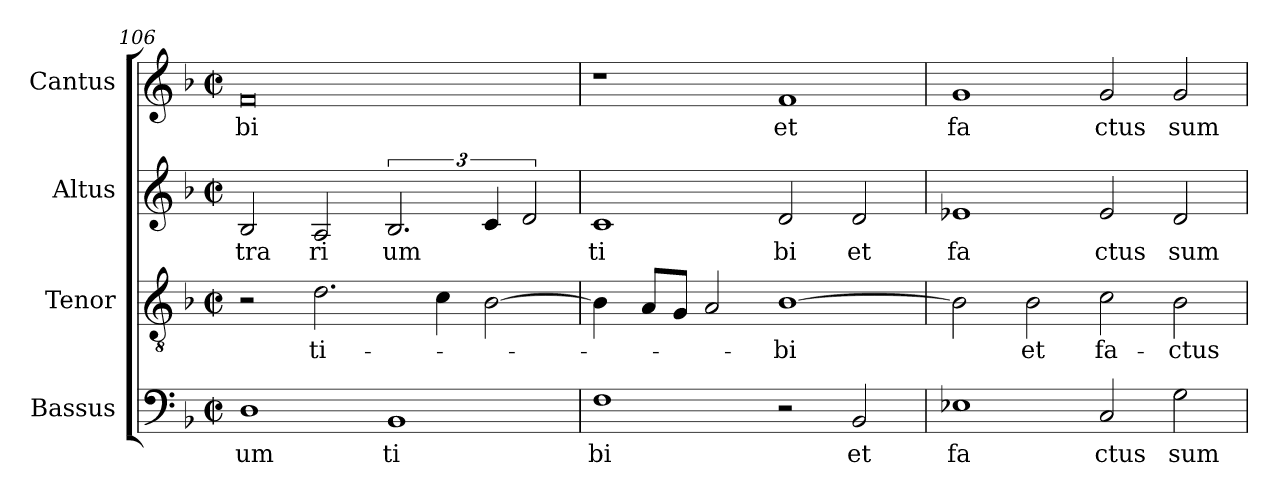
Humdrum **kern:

**kern	**text	**kern	**text	**kern	**text	**kern	**text
*part4	*part4	*part3	*part3	*part2	*part2	*part1	*part1
*staff4	*staff4	*staff3	*staff3	*staff2	*staff2	*staff1	*staff1
*I"Bassus	*	*I"Tenor	*	*I"Altus	*	*I"Cantus	*
!!LO:LB:g=z
*clefF4	*	*clefGv2	*	*clefG2	*	*clefG2	*
*k[b-]	*	*k[b-]	*	*k[b-]	*	*k[b-]	*
*F:	*	*F:	*	*F:	*	*F:	*
*M2/2	*	*M2/2	*	*M2/2	*	*M2/2	*
*met(c|)	*	*met(c|)	*	*met(c|)	*	*met(c|)	*
=106	=106	=106	=106	=106	=106	=106	=106
!	!LO:LY:b:cj	!	!	!	!LO:LY:b:cj	!	!LO:LY:b:cj
1D	um	2r	.	2B-/	tra	0f	-bi
!	!	!	!LO:LY:b:cj	!	!LO:LY:b:cj	!	!
.	.	2.d\	ti-	2A/	ri	.	.
!	!LO:LY:b:cj	!	!	!	!LO:LY:b	!	!
1BB-	ti	.	.	3.B-/	um	.	.
.	.	4c\	.	.	.	.	.
.	.	[>2B-\	.	6c/	.	.	.
.	.	.	.	3d/	.	.	.
=107	=107	=107	=107	=107	=107	=107	=107
!	!LO:LY:b:cj	!	!	!	!LO:LY:b:cj	!	!
1F	bi	4B-\]	.	1c	ti	1r	.
.	.	8A/L	.	.	.	.	.
.	.	8G/J	.	.	.	.	.
.	.	2A/	.	.	.	.	.
!	!	!	!LO:LY:b:cj	!	!LO:LY:b:cj	!	!LO:LY:b:cj
2r	.	[>1B-	-bi	2d/	bi	1f	et
!	!LO:LY:b:cj	!	!	!	!LO:LY:b:cj	!	!
2BB-/	et	.	.	2d/	et	.	.
=108	=108	=108	=108	=108	=108	=108	=108
!	!LO:LY:b:cj	!	!	!	!LO:LY:b:cj	!	!LO:LY:b:cj
1E-	fa	2B-\]	.	1e-X	fa	1g	fa
!	!	!	!LO:LY:b:cj	!	!	!	!
.	.	2B-\	et	.	.	.	.
!	!LO:LY:b:cj	!	!LO:LY:b:cj	!	!LO:LY:b:cj	!	!LO:LY:b:cj
2C/	ctus	2c\	fa-	2e-/	ctus	2g/	ctus
!	!LO:LY:b:cj	!	!LO:LY:b:cj	!	!LO:LY:b:cj	!	!LO:LY:b:cj
2G\	sum	2B-\	-ctus	2d/	sum	2g/	sum
=	=	=	=	=	=	=	=
*-	*-	*-	*-	*-	*-	*-	*-
